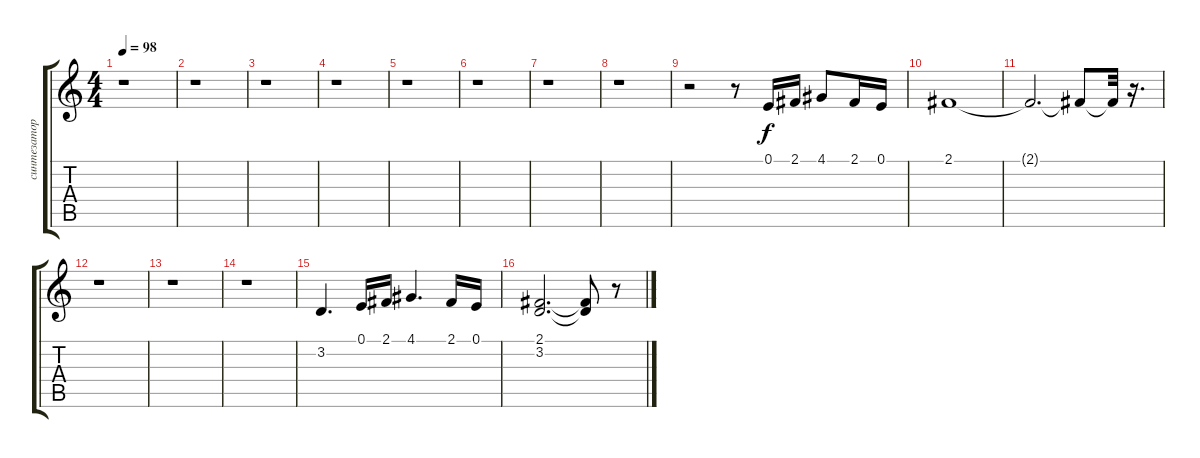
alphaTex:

\track ("синтезатор" "синтезатор") {instrument musicbox}
\staff {score tabs}
\tuning (E4 B3 G3 D3 A2 E2) {hide}
\ts (4 4)
\tempo 98
\clef g2
\ks c
r.1{dy f} |
r.1 |
r.1 |
r.1 |
r.1 |
r.1 |
r.1 |
r.1 |
r.2 r.8 0.1.16 2.1.16 4.1.8 2.1.16 0.1.16 |
2.1.1 |
2.1{t}.2{d} 2.1{t}.8 2.1{t}.32 r.16{d} |
r.1 |
r.1 |
r.1 |
3.2.4{d} 0.1.16 2.1.16 4.1.4{d} 2.1.16 0.1.16 |
(2.1 3.2).2{d} (2.1{t} 3.2{t}).8 r.8
